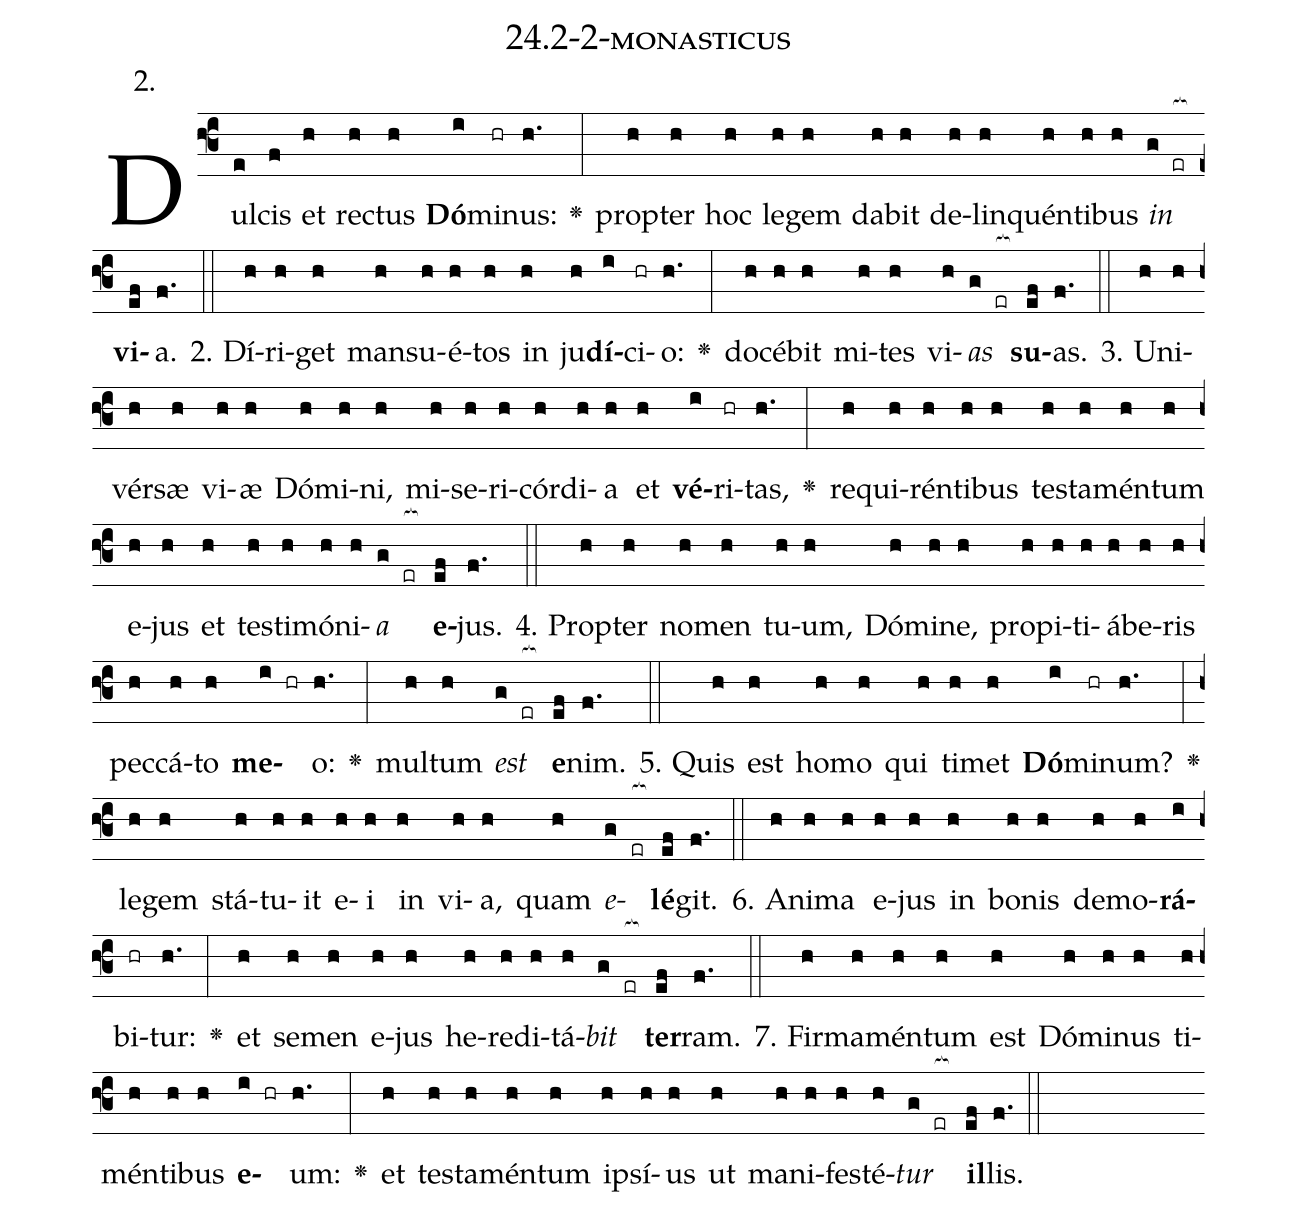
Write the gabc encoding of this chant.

name: 24.2-2-monasticus;
annotation: 2.;
%%
(f3)Dul(e)cis(f) et(h) rec(h)tus(h) <b>Dó</b>(i)mi(hr)nus:(h.) <v>\greheightstar</v>(:) prop(h)ter(h) hoc(h) le(h)gem(h) da(h)bit(h) de(h)lin(h)quén(h)ti(h)bus(h) <i>in</i>(g er[ocb:1{]) <b>vi</b>(ef[ocb:0}])a.(f.) (::)
2. Dí(h)ri(h)get(h) man(h)su(h)é(h)tos(h) in(h) ju(h)<b>dí</b>(i)ci(hr)o:(h.) <v>\greheightstar</v>(:) do(h)cé(h)bit(h) mi(h)tes(h) vi(h)<i>as</i>(g er[ocb:1{]) <b>su</b>(ef[ocb:0}])as.(f.) (::)
3. U(h)ni(h)vér(h)sæ(h) vi(h)æ(h) Dó(h)mi(h)ni,(h) mi(h)se(h)ri(h)cór(h)di(h)a(h) et(h) <b>vé</b>(i)ri(hr)tas,(h.) <v>\greheightstar</v>(:) re(h)qui(h)rén(h)ti(h)bus(h) tes(h)ta(h)mén(h)tum(h) e(h)jus(h) et(h) tes(h)ti(h)mó(h)ni(h)<i>a</i>(g er[ocb:1{]) <b>e</b>(ef[ocb:0}])jus.(f.) (::)
4. Prop(h)ter(h) no(h)men(h) tu(h)um,(h) Dó(h)mi(h)ne,(h) pro(h)pi(h)ti(h)á(h)be(h)ris(h) pec(h)cá(h)to(h) <b>me</b>(i hr)o:(h.) <v>\greheightstar</v>(:) mul(h)tum(h) <i>est</i>(g er[ocb:1{]) <b>e</b>(ef[ocb:0}])nim.(f.) (::)
5. Quis(h) est(h) ho(h)mo(h) qui(h) ti(h)met(h) <b>Dó</b>(i)mi(hr)num?(h.) <v>\greheightstar</v>(:) le(h)gem(h) stá(h)tu(h)it(h) e(h)i(h) in(h) vi(h)a,(h) quam(h) <i>e</i>(g er[ocb:1{])<b>lé</b>(ef[ocb:0}])git.(f.) (::)
6. A(h)ni(h)ma(h) e(h)jus(h) in(h) bo(h)nis(h) de(h)mo(h)<b>rá</b>(i)bi(hr)tur:(h.) <v>\greheightstar</v>(:) et(h) se(h)men(h) e(h)jus(h) he(h)re(h)di(h)tá(h)<i>bit</i>(g er[ocb:1{]) <b>ter</b>(ef[ocb:0}])ram.(f.) (::)
7. Fir(h)ma(h)mén(h)tum(h) est(h) Dó(h)mi(h)nus(h) ti(h)mén(h)ti(h)bus(h) <b>e</b>(i hr)um:(h.) <v>\greheightstar</v>(:) et(h) tes(h)ta(h)mén(h)tum(h) ip(h)sí(h)us(h) ut(h) ma(h)ni(h)fes(h)té(h)<i>tur</i>(g er[ocb:1{]) <b>il</b>(ef[ocb:0}])lis.(f.) (::)
